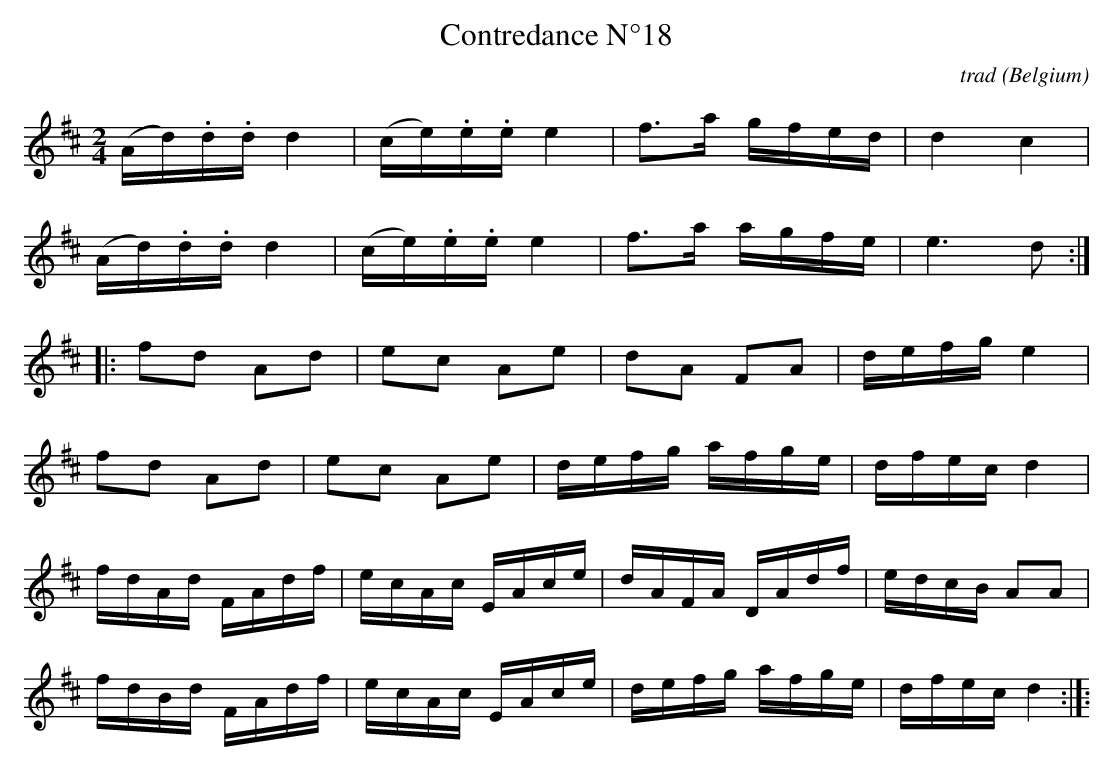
X:1
T:Contredance N°18
C:trad
O:Belgium
M:2/4
L:1/16
K:Dmaj
(Ad).d.d d4|(ce).e.e e4|f2>a2 gfed|d4 c4|
(Ad).d.d d4|(ce).e.e e4|f2>a2 agfe|e6 d2:|
|:f2d2 A2d2|e2c2 A2e2|d2A2 F2A2|defg e4|
f2d2 A2d2|e2c2 A2e2|defg afge|dfec d4|
fdAd FAdf|ecAc EAce|dAFA DAdf|edcB A2A2|
fdBd FAdf|ecAc EAce|defg afge|dfec d4:|]:
